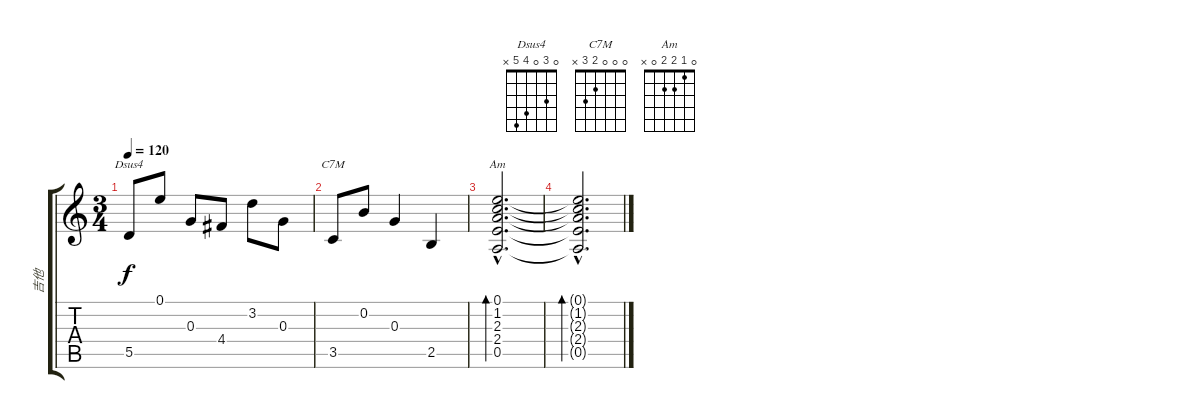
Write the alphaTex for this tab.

\track ("吉他" "吉他") {instrument acousticguitarsteel}
\staff {score tabs}
\tuning (E4 B3 G3 D3 A2 E2) {hide}
\chord ("Dsus4" 0 3 0 4 5 x)
\chord ("C7M" 0 0 0 2 3 x)
\chord ("Am" 0 1 2 2 0 x)
\ts (3 4)
\tempo 120
\clef g2
\ks c
5.5.8{ch "Dsus4" dy f} 0.1.8 0.3.8 4.4.8 3.2.8 0.3.8 |
3.5.8{ch "C7M"} 0.2.8 0.3.4 2.5.4 |
(0.1{hac} 1.2{hac} 2.3{hac} 2.4{hac} 0.5{hac}).2{d bd 480 ch "Am"} |
(0.1{hac t} 1.2{hac t} 2.3{hac t} 2.4{hac t} 0.5{hac t}).2{d bd 480}
